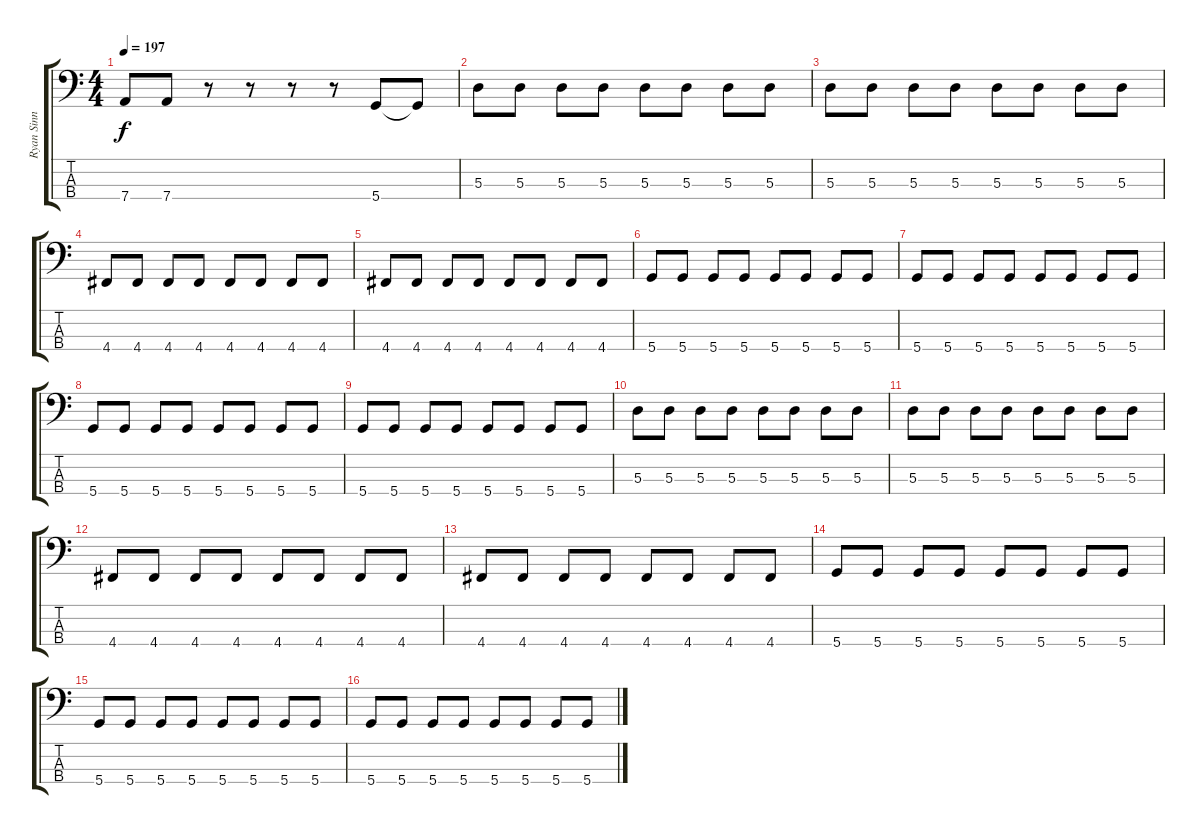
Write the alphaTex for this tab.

\track ("Ryan Sinn Bass" "Ryan Sinn ") {instrument electricbasspick}
\staff {score tabs}
\tuning (G2 D2 A1 D1) {hide}
\ts (4 4)
\tempo 197
\clef f4
\ks c
7.4.8{dy f} 7.4.8 r.8 r.8 r.8 r.8 5.4.8 5.4{t}.8 |
5.3.8 5.3.8 5.3.8 5.3.8 5.3.8 5.3.8 5.3.8 5.3.8 |
5.3.8 5.3.8 5.3.8 5.3.8 5.3.8 5.3.8 5.3.8 5.3.8 |
4.4.8 4.4.8 4.4.8 4.4.8 4.4.8 4.4.8 4.4.8 4.4.8 |
4.4.8 4.4.8 4.4.8 4.4.8 4.4.8 4.4.8 4.4.8 4.4.8 |
5.4.8 5.4.8 5.4.8 5.4.8 5.4.8 5.4.8 5.4.8 5.4.8 |
5.4.8 5.4.8 5.4.8 5.4.8 5.4.8 5.4.8 5.4.8 5.4.8 |
5.4.8 5.4.8 5.4.8 5.4.8 5.4.8 5.4.8 5.4.8 5.4.8 |
5.4.8 5.4.8 5.4.8 5.4.8 5.4.8 5.4.8 5.4.8 5.4.8 |
5.3.8 5.3.8 5.3.8 5.3.8 5.3.8 5.3.8 5.3.8 5.3.8 |
5.3.8 5.3.8 5.3.8 5.3.8 5.3.8 5.3.8 5.3.8 5.3.8 |
4.4.8 4.4.8 4.4.8 4.4.8 4.4.8 4.4.8 4.4.8 4.4.8 |
4.4.8 4.4.8 4.4.8 4.4.8 4.4.8 4.4.8 4.4.8 4.4.8 |
5.4.8 5.4.8 5.4.8 5.4.8 5.4.8 5.4.8 5.4.8 5.4.8 |
5.4.8 5.4.8 5.4.8 5.4.8 5.4.8 5.4.8 5.4.8 5.4.8 |
5.4.8 5.4.8 5.4.8 5.4.8 5.4.8 5.4.8 5.4.8 5.4.8
